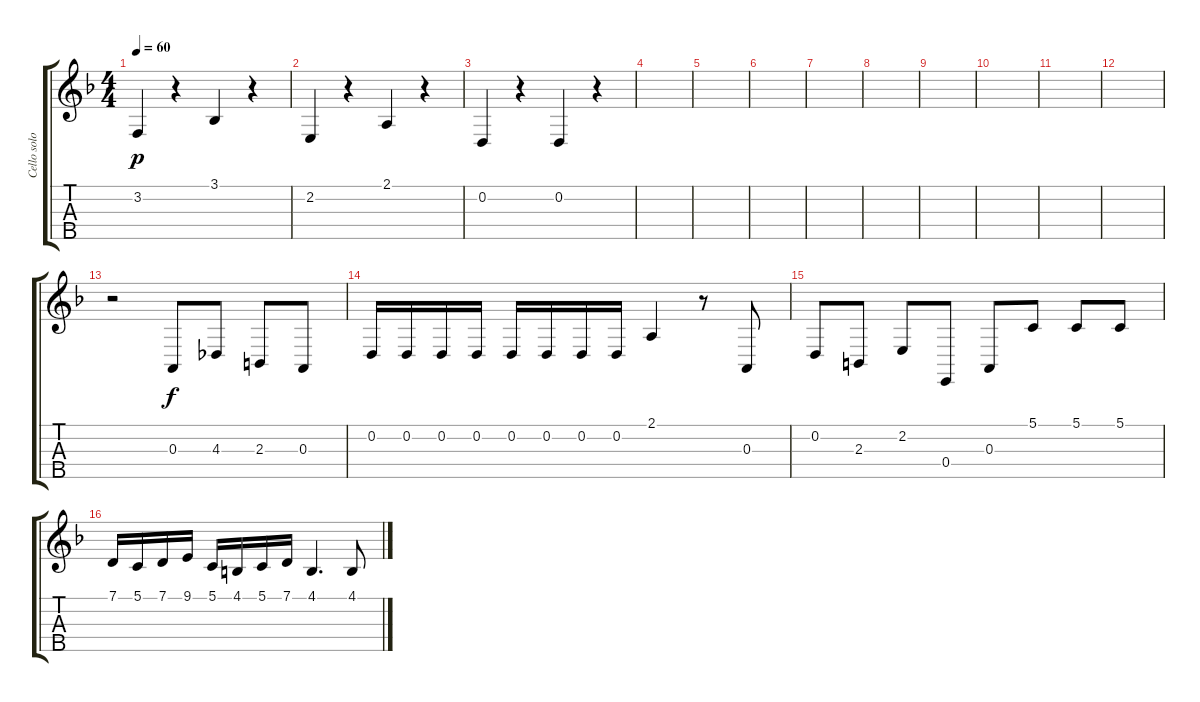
\track ("Cello solo" "Cello solo") {instrument cello}
\staff {score tabs}
\tuning (G3 D3 A2 E2 B1) {hide}
\ts (4 4)
\tempo 60
\clef g2
\ks f
3.2.4{dy p} r.4 3.1.4 r.4 |
2.2.4 r.4 2.1.4 r.4 |
0.2.4 r.4 0.2.4 r.4 |
|
|
|
|
|
|
|
|
|
r.2 0.3.8{dy f} 4.3.8 2.3.8 0.3.8 |
0.2.16 0.2.16 0.2.16 0.2.16 0.2.16 0.2.16 0.2.16 0.2.16 2.1.4 r.8 0.3.8 |
0.2.8 2.3.8 2.2.8 0.4.8 0.3.8 5.1.8 5.1.8 5.1.8 |
7.1.16 5.1.16 7.1.16 9.1.16 5.1.16 4.1.16 5.1.16 7.1.16 4.1.4{d} 4.1.8
